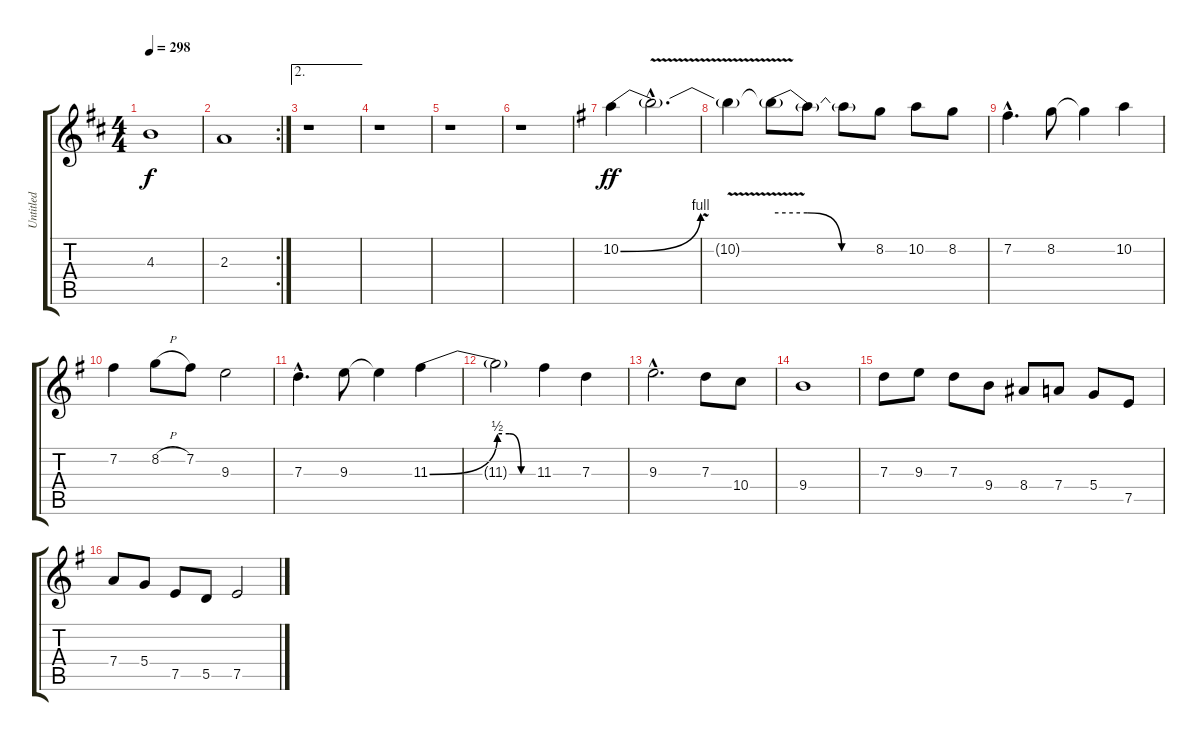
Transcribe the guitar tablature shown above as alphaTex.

\track ("Untitled" "Untitled") {instrument distortionguitar}
\staff {score tabs}
\tuning (E4 B3 G3 D3 A2 E2) {hide}
\ts (4 4)
\tempo 298
\clef g2
\ks d
4.3.1{dy f} |
\rc 2
2.3.1 |
\ae 2
r.1 |
r.1 |
r.1 |
r.1 |
\ks g
10.2{be (bend 0 0 60 4)}.4{dy ff} 10.2{v hac t}.2{d} |
10.2{v t}.4 10.2{be (custom 0 4 20 4 40 0 60 0) t}.8 10.2{t}.8 10.2{t}.8 8.2.8 10.2.8 8.2.8 |
7.2{hac}.4{d} 8.2.8 8.2{t}.4 10.2.4 |
7.2.4 8.2{h}.8 7.2.8 9.3.2 |
7.3{hac}.4{d} 9.3.8 9.3{t}.4 11.3{be (bend 0 0 60 2)}.4 |
11.3{be (custom 0 2 20 2 40 0 60 0) t}.2 11.3.4 7.3.4 |
9.3{hac}.2{d} 7.3.8 10.4.8 |
9.4.1 |
7.3.8 9.3.8 7.3.8 9.4.8 8.4.8 7.4.8 5.4.8 7.5.8 |
7.4.8 5.4.8 7.5.8 5.5.8 7.5.2
